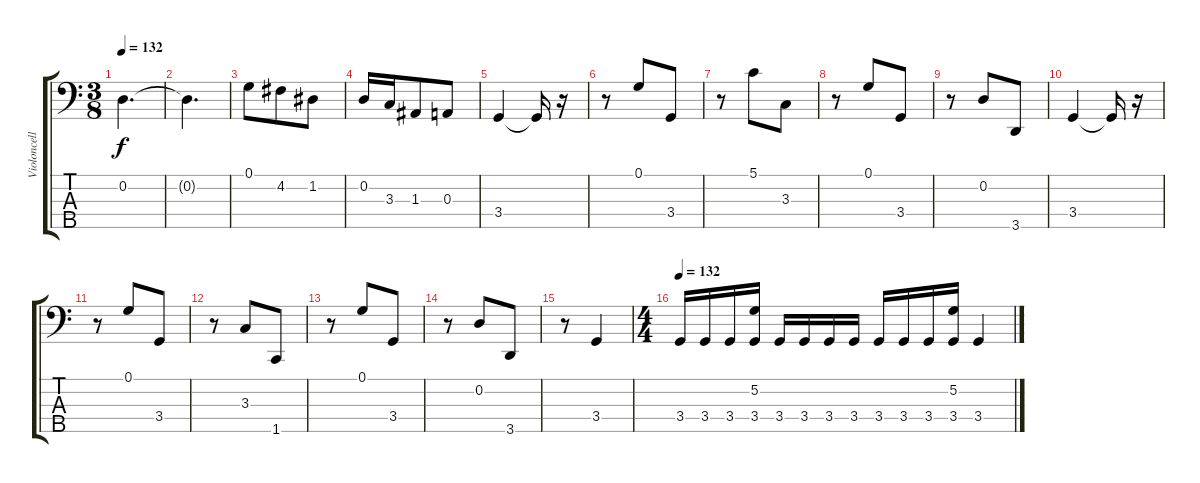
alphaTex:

\track ("Violoncelli" "Violoncell") {instrument electricbasspick}
\staff {score tabs}
\tuning (G2 D2 A1 E1 B0) {hide}
\ts (3 8)
\tempo 132
\clef f4
\ks c
0.2.4{d dy f} |
0.2{t}.4{d} |
0.1.8 4.2.8 1.2.8 |
0.2.16 3.3.16 1.3.8 0.3.8 |
3.4.4 3.4{t}.16 r.16 |
r.8 0.1.8 3.4.8 |
r.8 5.1.8 3.3.8 |
r.8 0.1.8 3.4.8 |
r.8 0.2.8 3.5.8 |
3.4.4 3.4{t}.16 r.16 |
r.8 0.1.8 3.4.8 |
r.8 3.3.8 1.5.8 |
r.8 0.1.8 3.4.8 |
r.8 0.2.8 3.5.8 |
r.8 3.4.4 |
\ts (4 4)
\tempo 132
3.4.16 3.4.16 3.4.16 (5.2 3.4).16 3.4.16 3.4.16 3.4.16 3.4.16 3.4.16 3.4.16 3.4.16 (5.2 3.4).16 3.4.4
